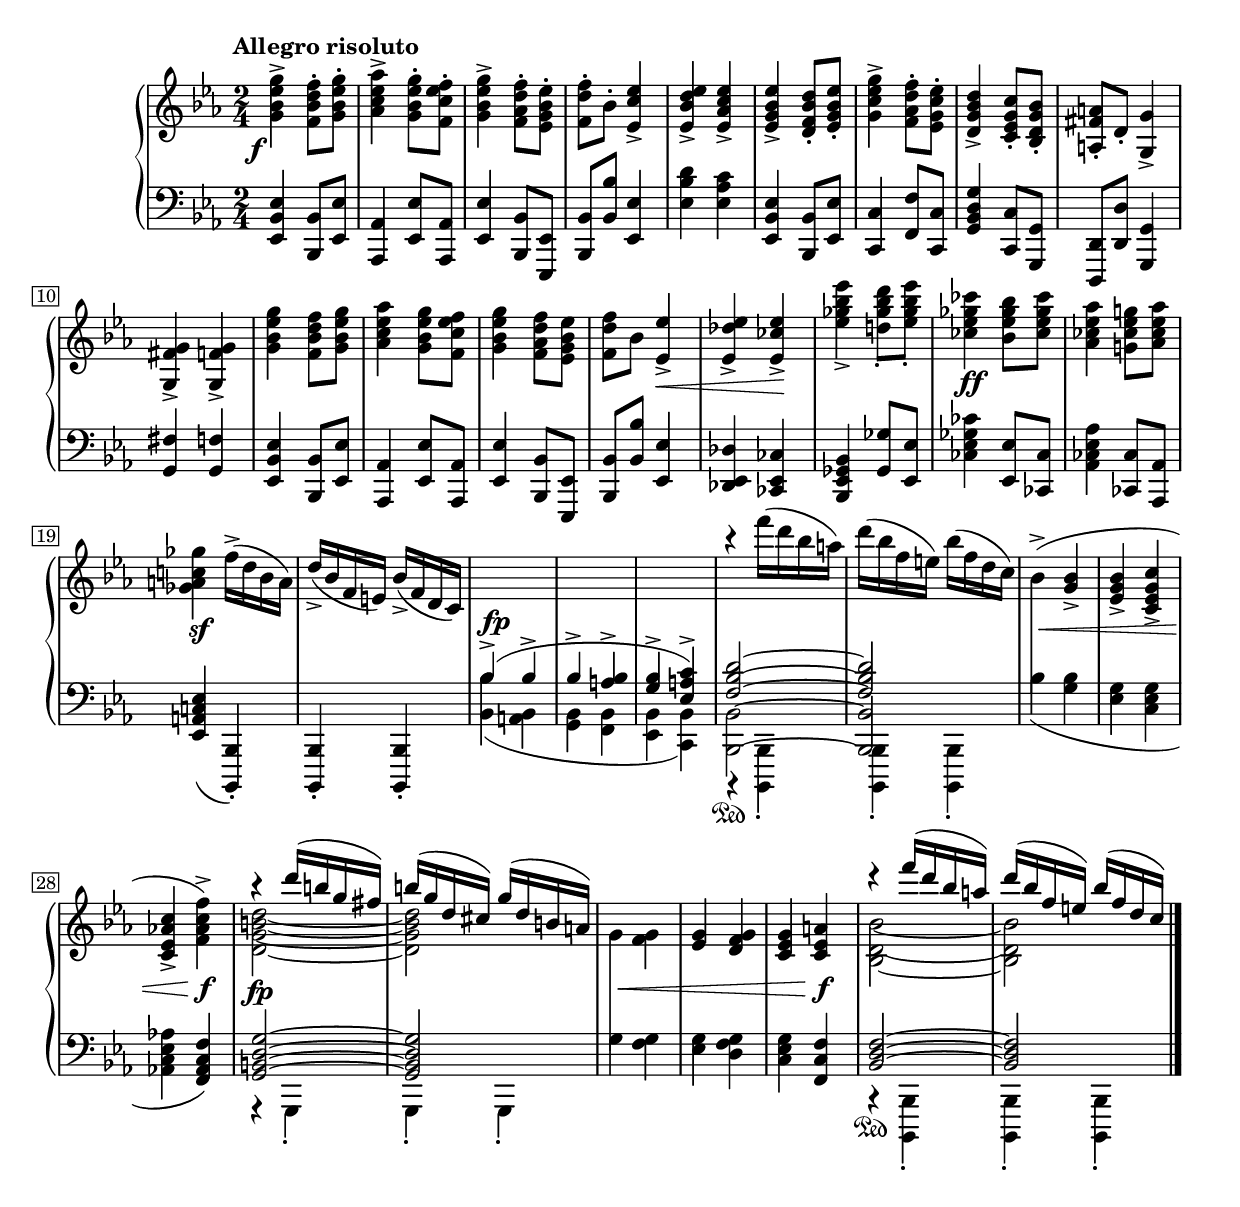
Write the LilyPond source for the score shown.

Global = {
  \key ees \major
  \time 2/4
  \include "../global.ly"
}

bottom = { \change Staff = "lower"\stemUp }
top = { \change Staff = "upper"\stemDown }
Ped = \markup { \hspace #-1.5 \musicglyph #"pedal.Ped" }

Sopran = \context Voice = "one" \relative c'' {
  \voiceOne
  \override MultiMeasureRest.staff-position = #0
  \override Rest.staff-position = #0
  \slurNeutral\stemNeutral
  %1
  \tempo \markup { \bold Allegro risoluto }
  | <g bes ees g>4^> <f bes d f>8^.[ <g bes ees g>^.]
  | <aes c ees aes>4^> <g bes ees g>8^.[ <f c' ees f>^.]
  | <g bes ees g>4^> <f aes d f>8^.[ <ees g bes ees>^.]
  | <f d' f>8^.[ bes^.] <ees, c' ees>4_>
  %5
  | <ees bes' d ees>_> <ees aes c ees>_>
  | <ees g bes ees>4_> <d f bes d>8_.[ <ees g bes ees>_.]
  | <g c ees g>4^> <f aes d f>8^.[ <ees g c ees>^.]
  | <d g bes d>4_> <c ees g c>8_.[ <bes d g bes>_.]
  | <a! fis' a!>8_.[ d_.] <g, g'>4_>
  %10
  | <g fis' g>4_> <g f'! g>4_>
  | <g' bes ees g>4 <f bes d f>8[ <g bes ees g>]
  | <aes c ees aes>4 <g bes ees g>8[ <f c' ees f>]
  | <g bes ees g>4 <f aes d f>8[ <ees g bes ees>]
  | <f d' f>8[ bes] <ees, ees'>4_>\<
  %15
  | <ees des' ees>4_> <ees ces' ees>_>\!
  | <ees' ges bes ees>4_> <d ges bes d>8_.[ <ees ges bes ees>_.]
  | <ces ees ges ces>4\ff <bes ees ges bes>8[ <ces ees ges ces>]
  | <aes ces ees aes>4 <g! ces ees g!>8[ <aes ces ees aes>]
  | <ges a! c! ges'>4\sf f'16^>[( d bes a])
  %20
  | d_>[( bes f e!]) bes'_>[( f d c])
  | s2
  | s2
  | s2
  | bes''4\rest f'16[( d bes a!])
  %25
  | d[( bes f e!]) bes'[( f d c])
  | \once\override Stem.cross-staff = ##t
    \once\override Stem.length = #22
    \once\override Stem.flag-style = #'no-flag
    bes4^>(<g bes>_>
  | <ees g bes>_> <c ees g c>_>
  | <c ees aes! c>_>
    \once\override Staff.TextScript.extra-offset = #'(0.2 . -2.7)
    <f aes c f>^>)_\markup { \dynamic f }
  | \stemUp\slurUp bes'4\rest d16[( b! g fis])
  %30
  | b![( g d cis]) g'[( d b! a!])
  | \once\override Stem.cross-staff = ##t
    \once\override Stem.length = #22
    \once\override Stem.flag-style = #'no-flag
    \stemDown g4 <f g>
  | \stemNeutral <ees g> <d f g>
  | <c ees g>
    \once\override Staff.TextScript.extra-offset = #'(0.2 . -1)
    <c ees a!>_\markup { \dynamic f }
  | \stemUp\slurUp d''4\rest f16[( d bes a!])
  %35
  | d[( bes f e!]) bes'[( f d c])

  \fine
}

Alto = \context Voice = "two" \relative c' {
  \voiceTwo
  \override MultiMeasureRest.staff-position = #0
  \override Rest.staff-position = #0
  %1
  | s2*23
  %24
  | \bottom <f, bes d>2^~ q
  | s2*3
  | \top <d' g b! d>2~\fp
  %30
  | q
  | s2*3
  | <bes d bes'>2~
  %35
  | q
}

Tenor = \context Voice = "three" \relative c {
  \voiceThree
  \override MultiMeasureRest.staff-position = #0
  \override Rest.staff-position = #0
  %1
  | s2*20
  %21
  | bes'4^>( bes^>
  | bes^> <a! bes>^>
  | <g bes>^> <ees a! c>^>)
  | \stemDown <bes, bes'>2~
  %25
  | \once\override Stem.length = #10
    \stemUp \once\override NoteColumn.force-hshift = #0
    <bes bes'>2
  | \stemDown
    bes''4_( <g bes>
  | \stemNeutral <ees g> <c ees g>
  | <aes! c ees aes!> <f aes c f>)
  | \stemUp <g b! d g>2~
  %30
  | q
  | \stemDown g'4 <f g>
  | <ees g> <d f g>
  | <c ees g> \stemUp <f, c' f>
  | <bes d f>2~
  %35
  | q
}

Bass = \context Voice = "four" \relative c {
  \voiceFour
  \override MultiMeasureRest.staff-position = #0
  \override Rest.staff-position = #0
  \stemNeutral
  %1
  | <ees, bes' ees>4 <bes bes'>8[ <ees ees'>]
  | <aes, aes'>4 <ees' ees'>8[ <aes, aes'>]
  | <ees' ees'>4 <bes bes'>8[ <ees, ees'>]
  | <bes' bes'>8[ <bes' bes'>] <ees, ees'>4
  %5
  | <ees' bes' d> <ees aes c>
  | <ees, bes' ees>4 <bes bes'>8[ <ees ees'>]
  | <c c'>4 <f f'>8[ <c c'>]
  | <g' bes d g>4 <c, c'>8[ <g g'>]
  | <d d'>8[ <d' d'>] <g, g'>4
  %10
  | <g' fis'>4 <g f'!>
  | <ees bes' ees>4 <bes bes'>8[ <ees ees'>]
  | <aes, aes'>4 <ees' ees'>8[ <aes, aes'>]
  | <ees' ees'>4 <bes bes'>8[ <ees, ees'>]
  | <bes' bes'>8[ <bes' bes'>] <ees, ees'>4
  %15
  | <des ees des'> <ces ees ces'>
  | <bes ees ges bes>4 <ges' ges'>8[ <ees ees'>]
  | <ces' ees ges ces>4 <ees, ees'>8[ <ces ces'>]
  | <aes' ces ees aes>4 <ces, ces'>8[ <aes aes'>]
  | <ees' a! c! ees>4( <bes, bes'>_.)
  %20
  | <bes bes'>_. <bes bes'>_.
  | <bes'' bes'>(^\markup { \hspace #0.1 \dynamic fp } \stemDown <a! bes>
  | <g bes> <f bes>
  | <ees bes'> <c bes'>)
  | \tweak X-offset #0.2 bes,\rest_\Ped
    <bes bes'>_.
  %25
  | \once\override NoteColumn.force-hshift = #1 <bes bes'>_.
    <bes bes'>_.
  | s2*3
  | g'4\rest g_.
  %30
  | g_. g_.
  | s2
  | s2
  | s2
  | bes4\rest_\Ped <bes, bes'>_.
  %35
  | q_. q_.

  \fine
}

centerDynamics = {
  %1
  | s4-\markup { \hspace #-2 \dynamic f } s2.
  | s2*23
  %26
  | s32 s32
    \once\override Hairpin.self-alignment-Y = #8
    s8\< s4
  | s2
  | s8 s8 s8\! s8
  | s2
  %30
  | s2
  | s8
    \once\override Hairpin.self-alignment-Y = #8
    s8\< s4
  | s2
  | s8 s8 s8\! s8

}

\score {
  \new PianoStaff
  <<
    \accidentalStyle Score.piano
    \context Staff = "upper" <<
      \set Staff.midiInstrument = #"acoustic grand"
      \Global
      \clef treble
      \Sopran
      \Alto
    >>
    \context Dynamics <<
      \Global \centerDynamics
    >>
    \context Staff = "lower" <<
      \set Staff.midiInstrument = #"acoustic grand"
      \Global
      \clef bass
      \Tenor
      \Bass
    >>
  >>
  \header {
    %composer = "The Composer"
    %opus = "Op. NN"
    title = \markup { "Rapsodie Es-Dur" }
    subtitle = \markup { "Op. 119, No 4" }
  }
  \layout {
    \context {
      \PianoStaff
      % More space between staves in the same PianoStaff
      %\override StaffGrouper.staff-staff-spacing.minimum-distance = 12
      \override TextScript.font-shape = #'italic
    }
  }
  \midi {
    \tempo 4 = 100
  }
}
